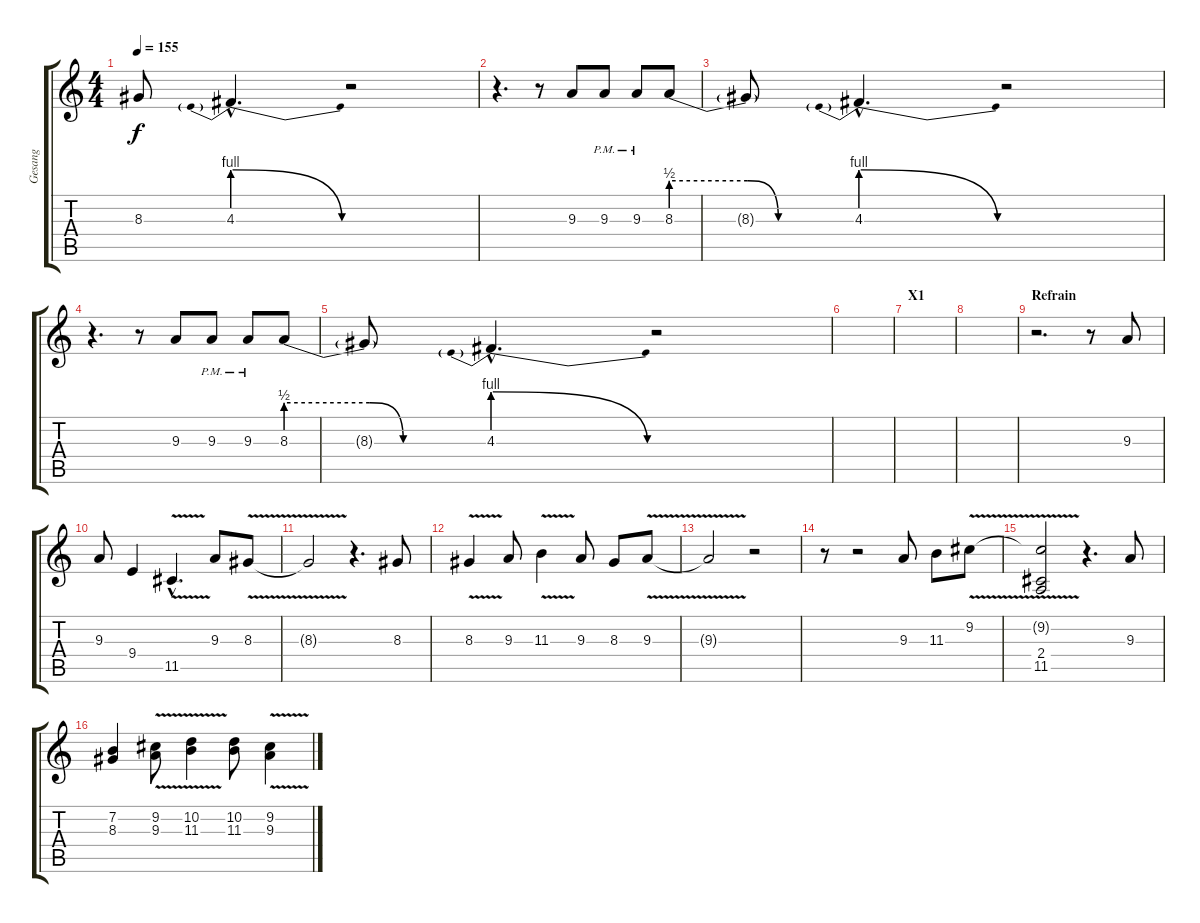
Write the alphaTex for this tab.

\track ("Gesang" "Gesang") {instrument baritonesax}
\staff {score tabs}
\tuning (A4 E4 C4 G3 D3 A2) {hide}
\ts (4 4)
\tempo 155
\clef g2
\ks c
8.3{t}.8{dy f} 4.3{be (prebendrelease 0 4 60 0) hac}.4{d} r.2 |
r.4{d} r.8 9.3.8 9.3{pm}.8 9.3{pm}.8 8.3{be (custom 0 2 25 2 35 0 60 0)}.8 |
8.3{t}.8 4.3{be (prebendrelease 0 4 60 0) hac}.4{d} r.2 |
r.4{d} r.8 9.3.8 9.3{pm}.8 9.3{pm}.8 8.3{be (custom 0 2 25 2 35 0 60 0)}.8 |
8.3{t}.8 4.3{be (prebendrelease 0 4 60 0) hac}.4{d} r.2 |
|
\section ("" "X1")
|
|
\section ("" "Refrain")
r.2{d} r.8 9.3.8 |
9.3.8 9.4.4 11.5{v hac}.4{d} 9.3.8 8.3{v}.8 |
8.3{t}.2 r.4{d} 8.3.8 |
8.3{v}.4 9.3.8 11.3{v}.4 9.3.8 8.3.8 9.3{v}.8 |
9.3{t}.2 r.2 |
r.8 r.2 9.3.8 11.3.8 9.2{v}.8 |
(9.2{t} 2.4 11.5).2 r.4{d} 9.3.8 |
(7.2 8.3).4 (9.2{v} 9.3).8 (10.2{v} 11.3).4 (10.2 11.3).8 (9.2{v} 9.3).4
